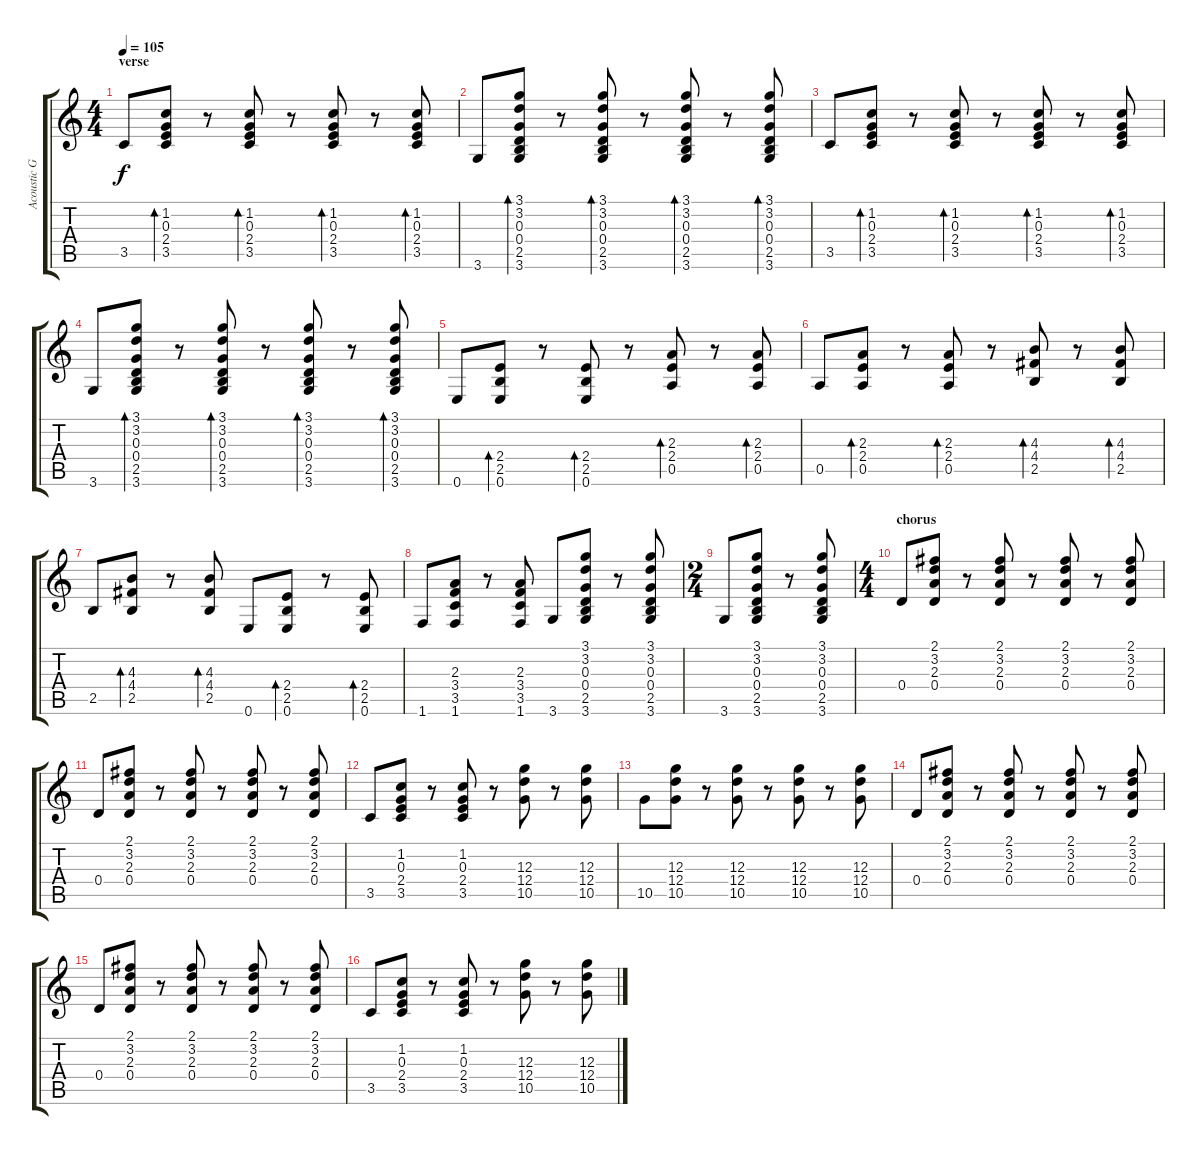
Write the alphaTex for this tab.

\track ("Acoustic Guitar" "Acoustic G") {instrument acousticguitarsteel}
\staff {score tabs}
\tuning (E4 B3 G3 D3 A2 E2) {hide}
\ts (4 4)
\section ("" "verse")
\tempo 105
\clef g2
\ks c
3.5.8{dy f} (1.2 0.3 2.4 3.5).8{bd 60} r.8 (1.2 0.3 2.4 3.5).8{bd 60} r.8 (1.2 0.3 2.4 3.5).8{bd 60} r.8 (1.2 0.3 2.4 3.5).8{bd 60} |
3.6.8 (3.1 3.2 0.3 0.4 2.5 3.6).8{bd 60} r.8 (3.1 3.2 0.3 0.4 2.5 3.6).8{bd 60} r.8 (3.1 3.2 0.3 0.4 2.5 3.6).8{bd 60} r.8 (3.1 3.2 0.3 0.4 2.5 3.6).8{bd 60} |
3.5.8 (1.2 0.3 2.4 3.5).8{bd 60} r.8 (1.2 0.3 2.4 3.5).8{bd 60} r.8 (1.2 0.3 2.4 3.5).8{bd 60} r.8 (1.2 0.3 2.4 3.5).8{bd 60} |
3.6.8 (3.1 3.2 0.3 0.4 2.5 3.6).8{bd 60} r.8 (3.1 3.2 0.3 0.4 2.5 3.6).8{bd 60} r.8 (3.1 3.2 0.3 0.4 2.5 3.6).8{bd 60} r.8 (3.1 3.2 0.3 0.4 2.5 3.6).8{bd 60} |
0.6.8 (2.4 2.5 0.6).8{bd 120} r.8 (2.4 2.5 0.6).8{bd 120} r.8 (2.3 2.4 0.5).8{bd 120} r.8 (2.3 2.4 0.5).8{bd 120} |
0.5.8 (2.3 2.4 0.5).8{bd 120} r.8 (2.3 2.4 0.5).8{bd 120} r.8 (4.3 4.4 2.5).8{bd 120} r.8 (4.3 4.4 2.5).8{bd 120} |
2.5.8 (4.3 4.4 2.5).8{bd 120} r.8 (4.3 4.4 2.5).8{bd 120} 0.6.8 (2.4 2.5 0.6).8{bd 120} r.8 (2.4 2.5 0.6).8{bd 120} |
1.6.8 (2.3 3.4 3.5 1.6).8 r.8 (2.3 3.4 3.5 1.6).8 3.6.8 (3.1 3.2 0.3 0.4 2.5 3.6).8 r.8 (3.1 3.2 0.3 0.4 2.5 3.6).8 |
\ts (2 4)
3.6.8 (3.1 3.2 0.3 0.4 2.5 3.6).8 r.8 (3.1 3.2 0.3 0.4 2.5 3.6).8 |
\ts (4 4)
\section ("" "chorus")
0.4.8 (2.1 3.2 2.3 0.4).8 r.8 (2.1 3.2 2.3 0.4).8 r.8 (2.1 3.2 2.3 0.4).8 r.8 (2.1 3.2 2.3 0.4).8 |
0.4.8 (2.1 3.2 2.3 0.4).8 r.8 (2.1 3.2 2.3 0.4).8 r.8 (2.1 3.2 2.3 0.4).8 r.8 (2.1 3.2 2.3 0.4).8 |
3.5.8 (1.2 0.3 2.4 3.5).8 r.8 (1.2 0.3 2.4 3.5).8 r.8 (12.3 12.4 10.5).8 r.8 (12.3 12.4 10.5).8 |
10.5.8 (12.3 12.4 10.5).8 r.8 (12.3 12.4 10.5).8 r.8 (12.3 12.4 10.5).8 r.8 (12.3 12.4 10.5).8 |
0.4.8 (2.1 3.2 2.3 0.4).8 r.8 (2.1 3.2 2.3 0.4).8 r.8 (2.1 3.2 2.3 0.4).8 r.8 (2.1 3.2 2.3 0.4).8 |
0.4.8 (2.1 3.2 2.3 0.4).8 r.8 (2.1 3.2 2.3 0.4).8 r.8 (2.1 3.2 2.3 0.4).8 r.8 (2.1 3.2 2.3 0.4).8 |
3.5.8 (1.2 0.3 2.4 3.5).8 r.8 (1.2 0.3 2.4 3.5).8 r.8 (12.3 12.4 10.5).8 r.8 (12.3 12.4 10.5).8
